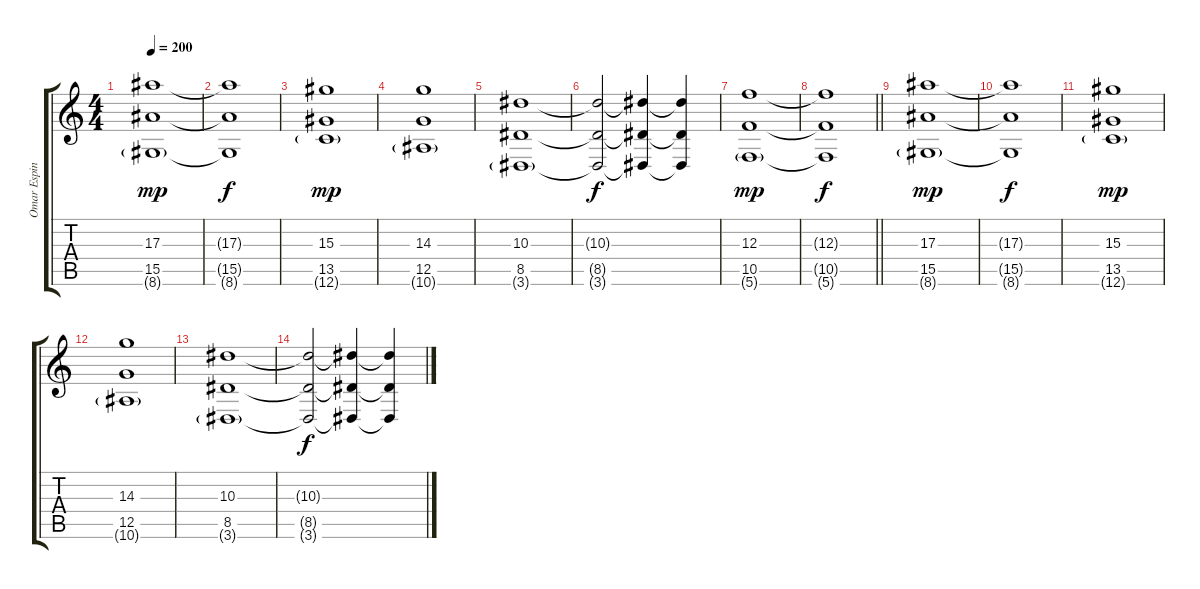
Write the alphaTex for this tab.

\track ("Omar Espina - Guitar" "Omar Espin") {instrument distortionguitar}
\staff {score tabs}
\tuning (D4 A3 F3 C3 G2 C2) {hide}
\ts (4 4)
\tempo 200
\clef g2
\ks c
(17.3 15.5 8.6{g}).1{dy mp} |
(17.3{t} 15.5{t} 8.6{t}).1{dy f} |
(15.3 13.5 12.6{g}).1{dy mp} |
(14.3 12.5 10.6{g}).1 |
(10.3 8.5 3.6{g}).1 |
(10.3{t} 8.5{t} 3.6{t}).2{dy f} (10.3{t} 8.5{t} 3.6{t}).4 (10.3{t} 8.5{t} 3.6{t}).4 |
(12.3 10.5 5.6{g}).1{dy mp} |
\barLineRight lightlight
(12.3{t} 10.5{t} 5.6{t}).1{dy f} |
(17.3 15.5 8.6{g}).1{dy mp} |
(17.3{t} 15.5{t} 8.6{t}).1{dy f} |
(15.3 13.5 12.6{g}).1{dy mp volume 0} |
(14.3 12.5 10.6{g}).1 |
(10.3 8.5 3.6{g}).1 |
(10.3{t} 8.5{t} 3.6{t}).2{dy f} (10.3{t} 8.5{t} 3.6{t}).4 (10.3{t} 8.5{t} 3.6{t}).4
